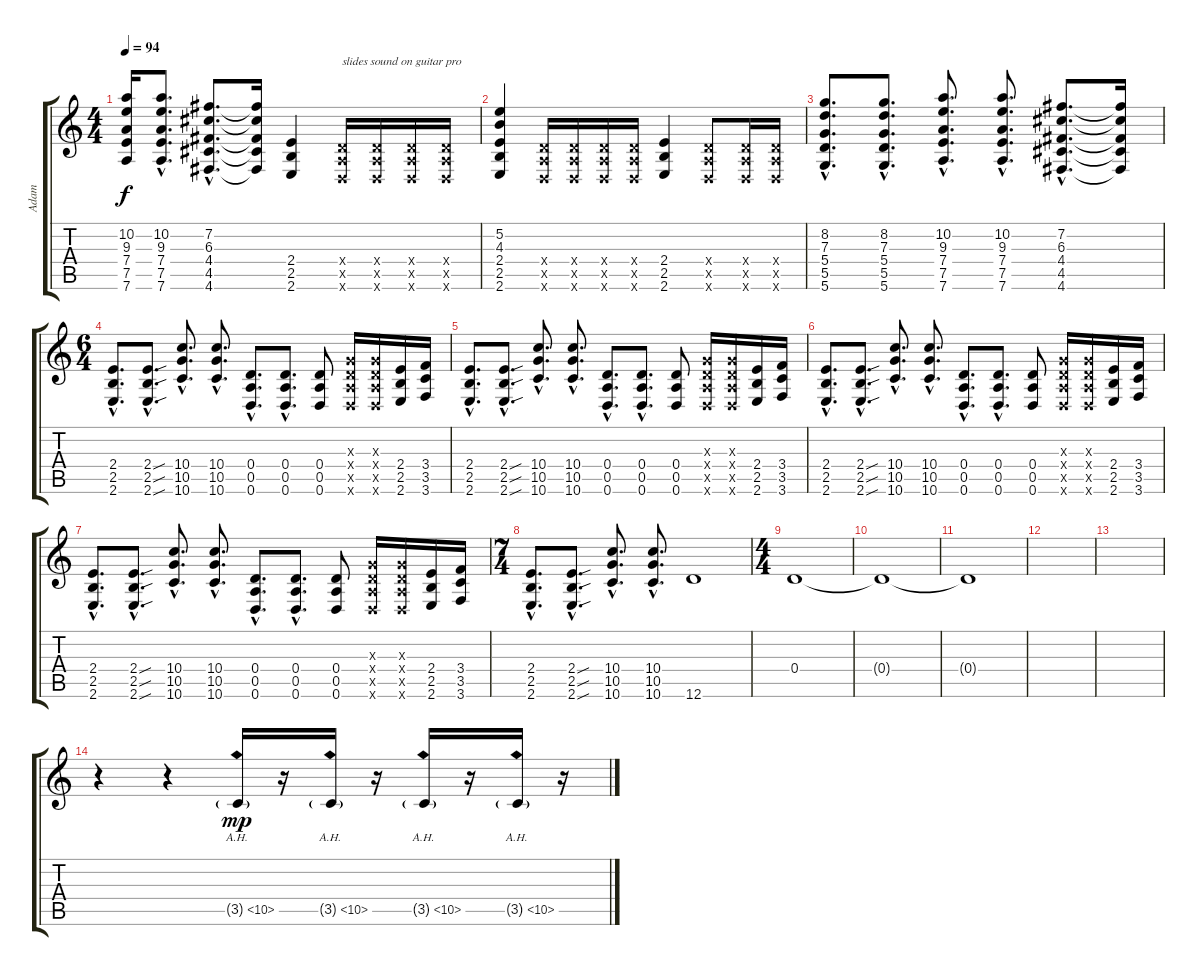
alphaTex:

\track ("Adam" "Adam") {instrument distortionguitar}
\staff {score tabs}
\tuning (E4 B3 G3 D3 A2 D2) {hide}
\ts (4 4)
\tempo 94
\clef g2
\ks c
(10.2{t} 9.3{t} 7.4{t} 7.5{t} 7.6{t}).16{dy f} (10.2{hac} 9.3{hac} 7.4{hac} 7.5{hac} 7.6{hac}).8{d} (7.2{hac} 6.3{hac} 4.4{hac} 4.5{hac} 4.6{hac}).8{d} (7.2{t} 6.3{t} 4.4{t} 4.5{t} 4.6{t}).16 (2.4 2.5 2.6).4 (0.4{x} 0.5{x} 0.6{x}).16{txt "slides sound on guitar pro"} (0.4{x} 0.5{x} 0.6{x}).16 (0.4{x} 0.5{x} 0.6{x}).16 (0.4{x} 0.5{x} 0.6{x}).16 |
(5.2 4.3 2.4 2.5 2.6).4 (0.4{x} 0.5{x} 0.6{x}).16 (0.4{x} 0.5{x} 0.6{x}).16 (0.4{x} 0.5{x} 0.6{x}).16 (0.4{x} 0.5{x} 0.6{x}).16 (2.4 2.5 2.6).4 (0.4{x} 0.5{x} 0.6{x}).8 (0.4{x} 0.5{x} 0.6{x}).16 (0.4{x} 0.5{x} 0.6{x}).16 |
(8.2{hac} 7.3{hac} 5.4{hac} 5.5{hac} 5.6{hac}).8{d} (8.2{hac} 7.3{hac} 5.4{hac} 5.5{hac} 5.6{hac}).8{d} (10.2{hac} 9.3{hac} 7.4{hac} 7.5{hac} 7.6{hac}).8{d} (10.2{hac} 9.3{hac} 7.4{hac} 7.5{hac} 7.6{hac}).8{d} (7.2{hac} 6.3{hac} 4.4{hac} 4.5{hac} 4.6{hac}).8{d} (7.2{t} 6.3{t} 4.4{t} 4.5{t} 4.6{t}).16 |
\ts (6 4)
(2.4{hac} 2.5{hac} 2.6{hac}).8{d} (2.4{sou hac} 2.5{sou hac} 2.6{sou hac}).8{d} (10.4{hac} 10.5{hac} 10.6{hac}).8{d} (10.4{hac} 10.5{hac} 10.6{hac}).8{d} (0.4{hac} 0.5{hac} 0.6{hac}).8{d} (0.4{hac} 0.5{hac} 0.6{hac}).8{d} (0.4 0.5 0.6).8 (0.3{x} 0.4{x} 0.5{x} 0.6{x}).16 (0.3{x} 0.4{x} 0.5{x} 0.6{x}).16 (2.4 2.5 2.6).16 (3.4 3.5 3.6).16 |
(2.4{hac} 2.5{hac} 2.6{hac}).8{d} (2.4{sou hac} 2.5{sou hac} 2.6{sou hac}).8{d} (10.4{hac} 10.5{hac} 10.6{hac}).8{d} (10.4{hac} 10.5{hac} 10.6{hac}).8{d} (0.4{hac} 0.5{hac} 0.6{hac}).8{d} (0.4{hac} 0.5{hac} 0.6{hac}).8{d} (0.4 0.5 0.6).8 (0.3{x} 0.4{x} 0.5{x} 0.6{x}).16 (0.3{x} 0.4{x} 0.5{x} 0.6{x}).16 (2.4 2.5 2.6).16 (3.4 3.5 3.6).16 |
(2.4{hac} 2.5{hac} 2.6{hac}).8{d} (2.4{sou hac} 2.5{sou hac} 2.6{sou hac}).8{d} (10.4{hac} 10.5{hac} 10.6{hac}).8{d} (10.4{hac} 10.5{hac} 10.6{hac}).8{d} (0.4{hac} 0.5{hac} 0.6{hac}).8{d} (0.4{hac} 0.5{hac} 0.6{hac}).8{d} (0.4 0.5 0.6).8 (0.3{x} 0.4{x} 0.5{x} 0.6{x}).16 (0.3{x} 0.4{x} 0.5{x} 0.6{x}).16 (2.4 2.5 2.6).16 (3.4 3.5 3.6).16 |
(2.4{hac} 2.5{hac} 2.6{hac}).8{d} (2.4{sou hac} 2.5{sou hac} 2.6{sou hac}).8{d} (10.4{hac} 10.5{hac} 10.6{hac}).8{d} (10.4{hac} 10.5{hac} 10.6{hac}).8{d} (0.4{hac} 0.5{hac} 0.6{hac}).8{d} (0.4{hac} 0.5{hac} 0.6{hac}).8{d} (0.4 0.5 0.6).8 (0.3{x} 0.4{x} 0.5{x} 0.6{x}).16 (0.3{x} 0.4{x} 0.5{x} 0.6{x}).16 (2.4 2.5 2.6).16 (3.4 3.5 3.6).16 |
\ts (7 4)
(2.4{hac} 2.5{hac} 2.6{hac}).8{d} (2.4{sou hac} 2.5{sou hac} 2.6{sou hac}).8{d} (10.4{hac} 10.5{hac} 10.6{hac}).8{d} (10.4{hac} 10.5{hac} 10.6{hac}).8{d} 12.6.1 |
\ts (4 4)
0.4.1{volume 2} |
0.4{t}.1 |
0.4{t}.1 |
|
|
r.4 r.4 3.5{ah 7 g}.16{dy mp volume 16} r.16 3.5{ah 7 g}.16 r.16 3.5{ah 7 g}.16 r.16 3.5{ah 7 g}.16 r.16
